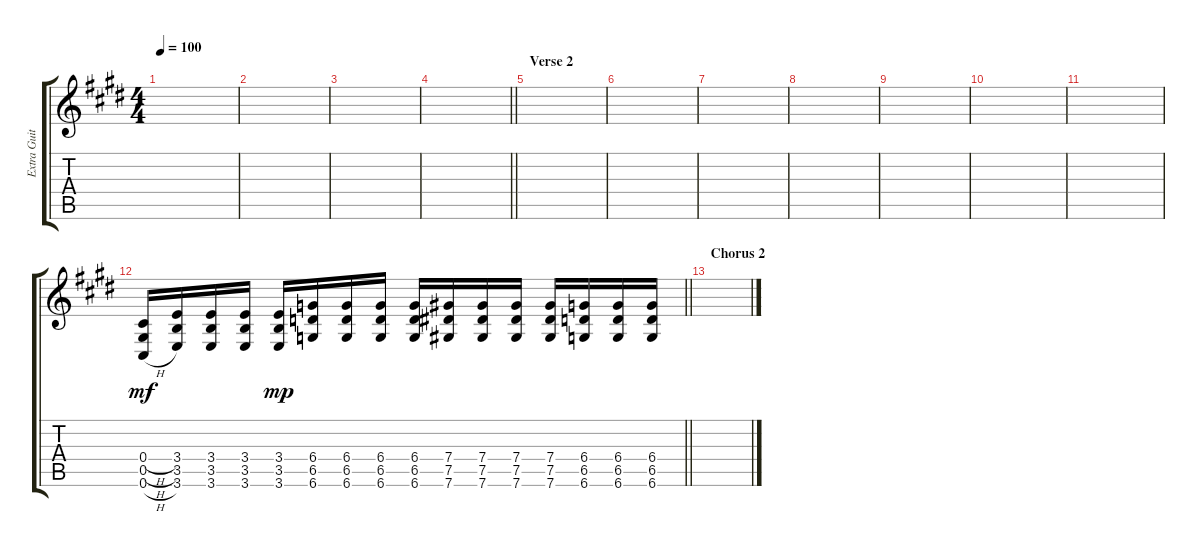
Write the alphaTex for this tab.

\track ("Extra Guitar" "Extra Guit") {instrument distortionguitar}
\staff {score tabs}
\tuning (Eb4 Bb3 Gb3 Db3 Ab2 Db2) {hide}
\ts (4 4)
\tempo 100
\clef g2
\ks c#minor
|
|
|
\barLineRight lightlight
|
\section ("" "Verse 2")
|
|
|
|
|
|
|
\barLineRight lightlight
(0.4{h} 0.5{h} 0.6{h}).16{dy mf balance 0} (3.4 3.5 3.6).16 (3.4 3.5 3.6).16 (3.4 3.5 3.6).16 (3.4 3.5 3.6).16{dy mp} (6.4 6.5 6.6).16 (6.4 6.5 6.6).16 (6.4 6.5 6.6).16 (6.4 6.5 6.6).16 (7.4 7.5 7.6).16 (7.4 7.5 7.6).16 (7.4 7.5 7.6).16 (7.4 7.5 7.6).16 (6.4 6.5 6.6).16 (6.4 6.5 6.6).16 (6.4 6.5 6.6).16 |
\section ("" "Chorus 2")
